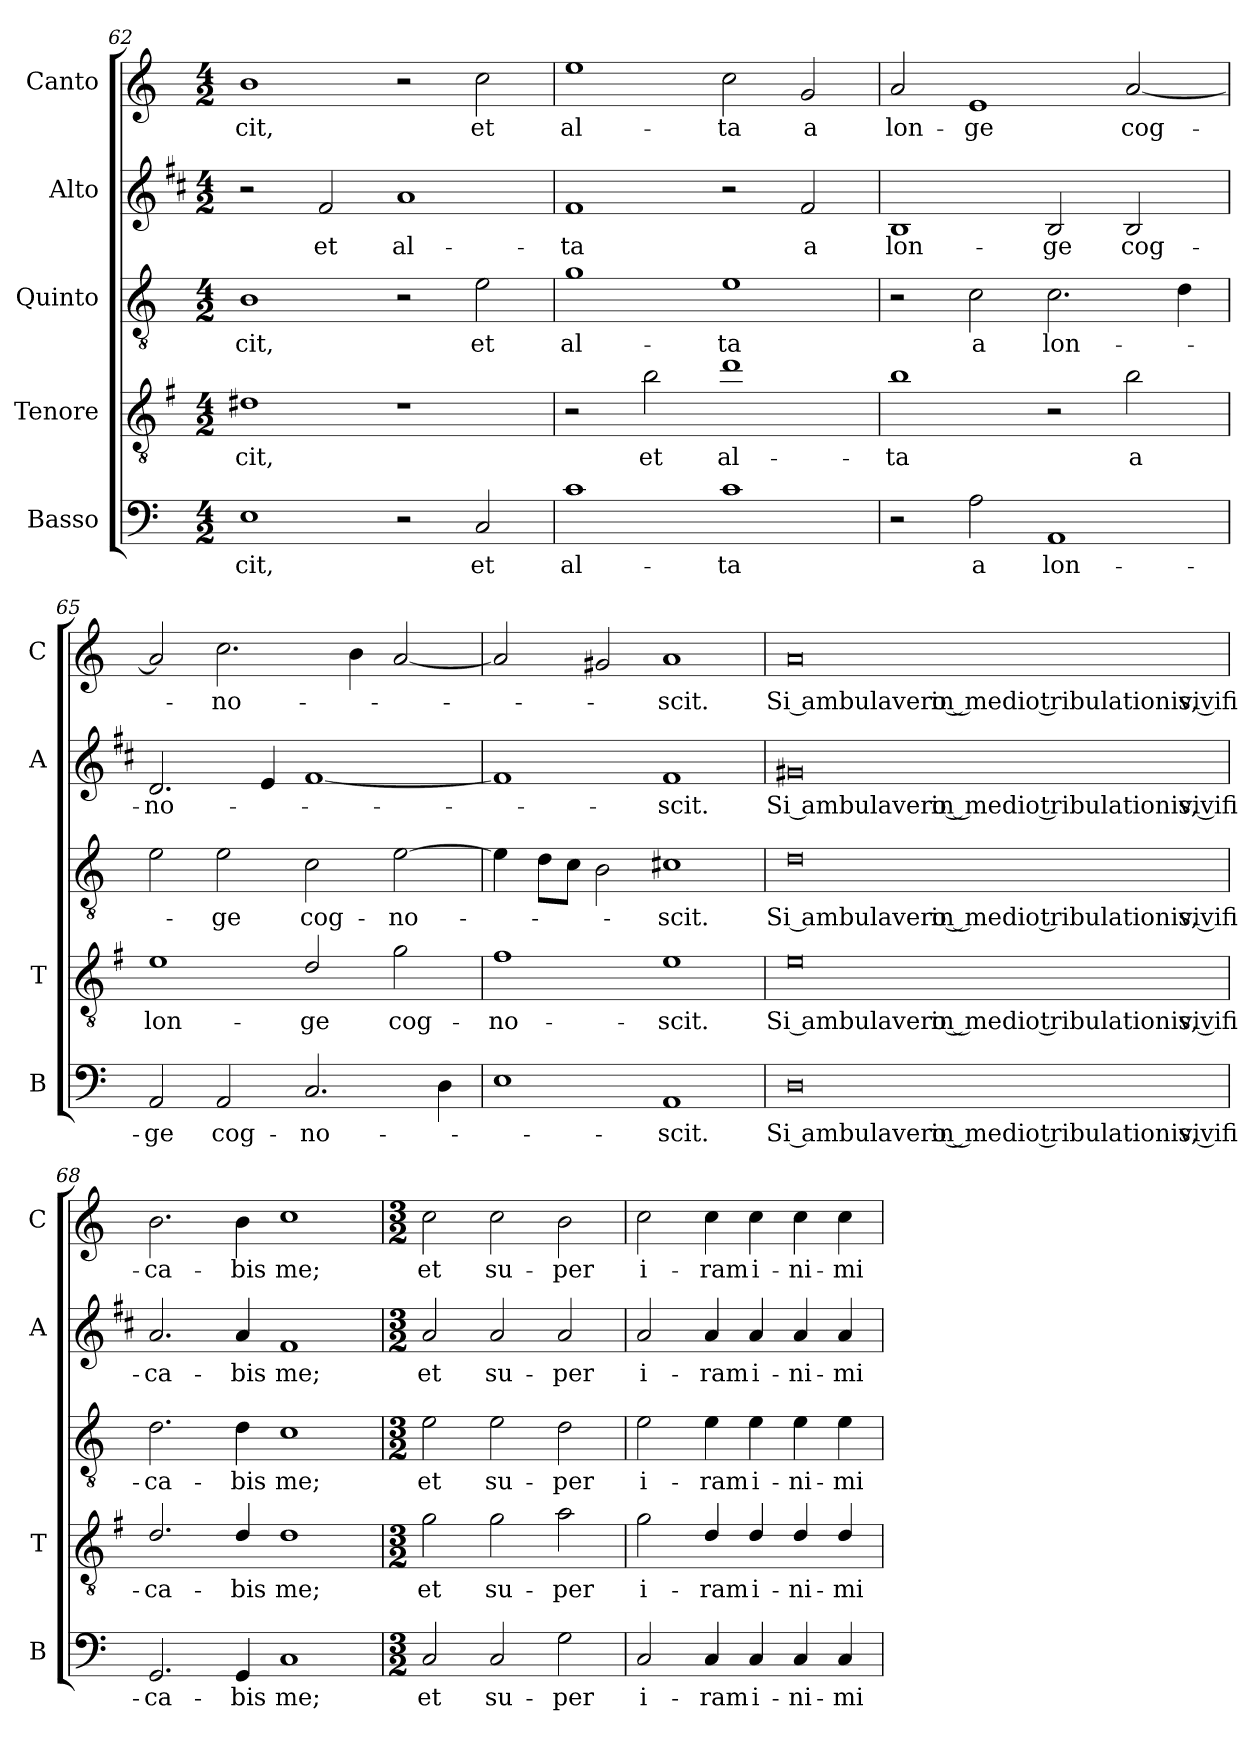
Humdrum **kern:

**kern	**text	**kern	**text	**kern	**text	**kern	**text	**kern	**text
*part5	*part5	*part4	*part4	*part3	*part3	*part2	*part2	*part1	*part1
*staff5	*staff5	*staff4	*staff4	*staff3	*staff3	*staff2	*staff2	*staff1	*staff1
*I"Basso	*	*I"Tenore	*	*I"Quinto	*	*I"Alto	*	*I"Canto	*
*I'B	*	*I'T	*	*	*	*I'A	*	*I'C	*
!!LO:PB:g=z
*clefF4	*	*clefGv2	*	*clefGv2	*	*clefG2	*	*clefG2	*
*	*	*ITrd4c7	*	*	*	*ITrd1c2	*	*	*
*k[]	*	*k[]	*	*k[]	*	*k[]	*	*k[]	*
*C:	*	*C:	*	*C:	*	*C:	*	*C:	*
*M4/2	*	*M4/2	*	*M4/2	*	*M4/2	*	*M4/2	*
=62	=62	=62	=62	=62	=62	=62	=62	=62	=62
!	!LO:LY:b	!	!LO:LY:b	!	!LO:LY:b	!	!	!	!LO:LY:b
1E	-cit,	1G#X	-cit,	1B	-cit,	2r	.	1b	-cit,
!	!	!	!	!	!	!	!LO:LY:b	!	!
.	.	.	.	.	.	2e/	et	.	.
!	!	!	!	!	!	!	!LO:LY:b	!	!
2r	.	1r	.	2r	.	1g	al-	2r	.
!	!LO:LY:b	!	!	!	!LO:LY:b	!	!	!	!LO:LY:b
2C/	et	.	.	2e\	et	.	.	2cc\	et
=63	=63	=63	=63	=63	=63	=63	=63	=63	=63
!	!LO:LY:b	!	!	!	!LO:LY:b	!	!LO:LY:b	!	!LO:LY:b
1c	al-	2r	.	1g	al-	1e	-ta	1ee	al-
!	!	!	!LO:LY:b	!	!	!	!	!	!
.	.	2e\	et	.	.	.	.	.	.
!	!LO:LY:b	!	!LO:LY:b	!	!LO:LY:b	!	!	!	!LO:LY:b
1c	-ta	1g	al-	1e	-ta	2r	.	2cc\	-ta
!	!	!	!	!	!	!	!LO:LY:b	!	!LO:LY:b
.	.	.	.	.	.	2e/	a	2g/	a
=64	=64	=64	=64	=64	=64	=64	=64	=64	=64
!	!	!	!LO:LY:b	!	!	!	!LO:LY:b	!	!LO:LY:b
2r	.	1e	-ta	2r	.	1A	lon-	2a/	lon-
!	!LO:LY:b	!	!	!	!LO:LY:b	!	!	!	!LO:LY:b
2A\	a	.	.	2c\	a	.	.	1e	-ge
!	!LO:LY:b	!	!	!	!LO:LY:b	!	!LO:LY:b	!	!
1AA	lon-	2r	.	2.c\	lon-	2A/	-ge	.	.
!	!	!	!LO:LY:b	!	!	!	!LO:LY:b	!	!LO:LY:b
.	.	2e\	a	.	.	2A/	cog-	[2a/	cog-
.	.	.	.	4d\	.	.	.	.	.
=65	=65	=65	=65	=65	=65	=65	=65	=65	=65
!	!LO:LY:b	!	!LO:LY:b	!	!	!	!LO:LY:b	!	!
2AA/	-ge	1A	lon-	2e\	.	2.c/	-no-	2a/]	.
!	!LO:LY:b	!	!	!	!LO:LY:b	!	!	!	!LO:LY:b
2AA/	cog-	.	.	2e\	-ge	.	.	2.cc\	-no-
.	.	.	.	.	.	4d/	.	.	.
!	!LO:LY:b	!	!LO:LY:b	!	!LO:LY:b	!	!	!	!
2.C/	-no-	2G/	-ge	2c\	cog-	[1e	.	.	.
.	.	.	.	.	.	.	.	4b\	.
!	!	!	!LO:LY:b	!	!LO:LY:b	!	!	!	!
.	.	2c\	cog-	[2e\	-no-	.	.	[2a/	.
4D\	.	.	.	.	.	.	.	.	.
=66	=66	=66	=66	=66	=66	=66	=66	=66	=66
!	!	!	!LO:LY:b	!	!	!	!	!	!
1E	.	1B	-no-	4e\]	.	1e]	.	2a/]	.
.	.	.	.	8d\L	.	.	.	.	.
.	.	.	.	8c\J	.	.	.	.	.
.	.	.	.	2B\	.	.	.	2g#X/	.
!	!LO:LY:b	!	!LO:LY:b	!	!LO:LY:b	!	!LO:LY:b	!	!LO:LY:b
1AA	-scit.	1A	-scit.	1c#X	-scit.	1e	-scit.	1a	-scit.
!!LO:LB:g=z
=67	=67	=67	=67	=67	=67	=67	=67	=67	=67
!	!LO:LY:b	!	!LO:LY:b	!	!LO:LY:b	!	!LO:LY:b	!	!LO:LY:b
0D	Si ambulavero in medio tribulationis, vivifi-	0A	Si ambulavero in medio tribulationis, vivifi-	0d	Si ambulavero in medio tribulationis, vivifi-	0f#X	Si ambulavero in medio tribulationis, vivifi-	0a	Si ambulavero in medio tribulationis, vivifi-
=68	=68	=68	=68	=68	=68	=68	=68	=68	=68
!	!LO:LY:b	!	!LO:LY:b	!	!LO:LY:b	!	!LO:LY:b	!	!LO:LY:b
2.GG/	-ca-	2.G/	-ca-	2.d\	-ca-	2.g/	-ca-	2.b\	-ca-
!	!LO:LY:b	!	!LO:LY:b	!	!LO:LY:b	!	!LO:LY:b	!	!LO:LY:b
4GG/	-bis	4G/	-bis	4d\	-bis	4g/	-bis	4b\	-bis
!	!LO:LY:b	!	!LO:LY:b	!	!LO:LY:b	!	!LO:LY:b	!	!LO:LY:b
1C	me;	1G	me;	1c	me;	1e	me;	1cc	me;
=69	=69	=69	=69	=69	=69	=69	=69	=69	=69
*M3/2	*	*M3/2	*	*M3/2	*	*M3/2	*	*M3/2	*
!	!LO:LY:b	!	!LO:LY:b	!	!LO:LY:b	!	!LO:LY:b	!	!LO:LY:b
2C/	et	2c\	et	2e\	et	2g/	et	2cc\	et
!	!LO:LY:b	!	!LO:LY:b	!	!LO:LY:b	!	!LO:LY:b	!	!LO:LY:b
2C/	su-	2c\	su-	2e\	su-	2g/	su-	2cc\	su-
!	!LO:LY:b	!	!LO:LY:b	!	!LO:LY:b	!	!LO:LY:b	!	!LO:LY:b
2G\	-per	2d\	-per	2d\	-per	2g/	-per	2b\	-per
=70	=70	=70	=70	=70	=70	=70	=70	=70	=70
!	!LO:LY:b	!	!LO:LY:b	!	!LO:LY:b	!	!LO:LY:b	!	!LO:LY:b
2C/	i-	2c\	i-	2e\	i-	2g/	i-	2cc\	i-
!	!LO:LY:b	!	!LO:LY:b	!	!LO:LY:b	!	!LO:LY:b	!	!LO:LY:b
4C/	-ram	4G/	-ram	4e\	-ram	4g/	-ram	4cc\	-ram
!	!LO:LY:b	!	!LO:LY:b	!	!LO:LY:b	!	!LO:LY:b	!	!LO:LY:b
4C/	i-	4G/	i-	4e\	i-	4g/	i-	4cc\	i-
!	!LO:LY:b	!	!LO:LY:b	!	!LO:LY:b	!	!LO:LY:b	!	!LO:LY:b
4C/	-ni-	4G/	-ni-	4e\	-ni-	4g/	-ni-	4cc\	-ni-
!	!LO:LY:b	!	!LO:LY:b	!	!LO:LY:b	!	!LO:LY:b	!	!LO:LY:b
4C/	-mi-	4G/	-mi-	4e\	-mi-	4g/	-mi-	4cc\	-mi-
=	=	=	=	=	=	=	=	=	=
*-	*-	*-	*-	*-	*-	*-	*-	*-	*-
